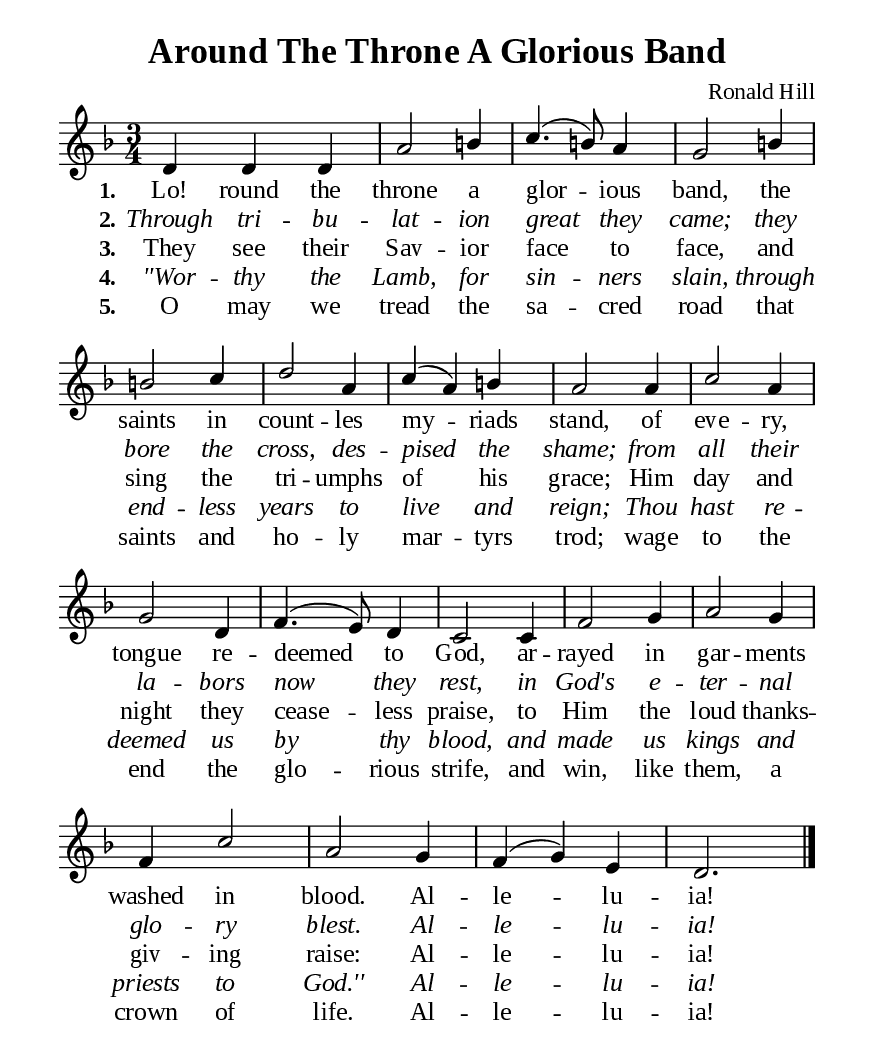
\version "2.18.2"

\header {
  title = "Around The Throne A Glorious Band"
  composer = "Ronald Hill"
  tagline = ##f
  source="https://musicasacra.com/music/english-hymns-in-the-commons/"
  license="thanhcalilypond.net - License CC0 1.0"
}

global= {
  \key f \major
  \time 3/4
  \override Score.BarNumber.break-visibility = ##(#f #f #f)
  \override Lyrics.LyricSpace.minimum-distance = #3.0
}

\paper {
  #(set-paper-size "a5")
  top-margin = 10\mm
  bottom-margin = 5\mm
  left-margin = 10\mm
  right-margin = 10\mm
  indent = #0
  #(define fonts
	 (make-pango-font-tree "Liberation Serif"
	 		       "Liberation Serif"
			       "Liberation Serif"
			       (/ 20 20)))
  system-system-spacing = #'((basic-distance . 3) (padding . 3))
}

printItalic = \with {
  \override LyricText.font-shape = #'italic
}

% Verse music
musicVerseSoprano = \relative c' {
  %{	01	%} d4 d d |
  %{	02	%} a'2 b!4 |
  %{	03	%} c4. (b!8) a4 |
  %{	04	%} g2 b!4 |
  %{	05	%} b!2 c4 |
  %{	06	%} d2 a4 |
  %{	07	%} c4 (a) b! |
  %{	08	%} a2 a4 |
  %{	09	%} c2 a4 |
  %{	10	%} g2 d4 |
  %{	11	%} f4. (e8) d4 |
  %{	12	%} c2 c4 |
  %{	13	%} f2 g4 |
  %{	14	%} a2 g4 |
  %{	15	%} f c'2 |
  %{	16	%} a g4 |
  %{	17	%} f (g) e |
  %{	18	%} d2. \bar "|."
}

% Verse lyrics
verseOne = \lyricmode {
  \set stanza = #"1."
  Lo! round the throne a glor -- ious band,
  the saints in count -- les my -- riads stand,
  of eve -- ry, tongue re -- deemed to God,
  ar -- rayed in gar -- ments washed in blood.
  Al -- le -- lu -- ia!
}

verseTwo = \lyricmode {
  \set stanza = #"2."
  Through tri -- bu -- lat -- ion great they came;
  they bore the cross, des -- pised the shame;
  from all their la -- bors now they rest,
  in God's e -- ter -- nal glo -- ry blest.
  Al -- le -- lu -- ia!
}

verseThree = \lyricmode {
  \set stanza = #"3."
  They see their Sav -- ior face to face,
  and sing the tri -- umphs of his grace;
  Him day and night they cease -- less praise,
  to Him the loud thanks -- giv -- ing raise:
  Al -- le -- lu -- ia!
}

verseFour = \lyricmode {
  \set stanza = #"4."
  ''Wor -- thy the Lamb, for sin -- ners slain,
  through end -- less years to live and reign;
  Thou hast re -- deemed us by thy blood,
  and made us kings and priests to God.''
  Al -- le -- lu -- ia!
}

verseFive = \lyricmode {
  \set stanza = #"5."
  O may we tread the sa -- cred road
  that saints and ho -- ly mar -- tyrs trod;
  wage to the end the glo -- rious strife,
  and win, like them, a crown of life.
  Al -- le -- lu -- ia!
}

% Layout
\score {
    \new ChoirStaff <<
      \new Staff <<
        \clef "treble"
        \new Voice = "sopranos" { \global \stemUp \slurUp \musicVerseSoprano }
      >>
      \new Lyrics \lyricsto sopranos \verseOne
      \new Lyrics \printItalic \lyricsto sopranos \verseTwo
      \new Lyrics \lyricsto sopranos \verseThree
      \new Lyrics \printItalic \lyricsto sopranos \verseFour
      \new Lyrics \lyricsto sopranos \verseFive
    >>
}
